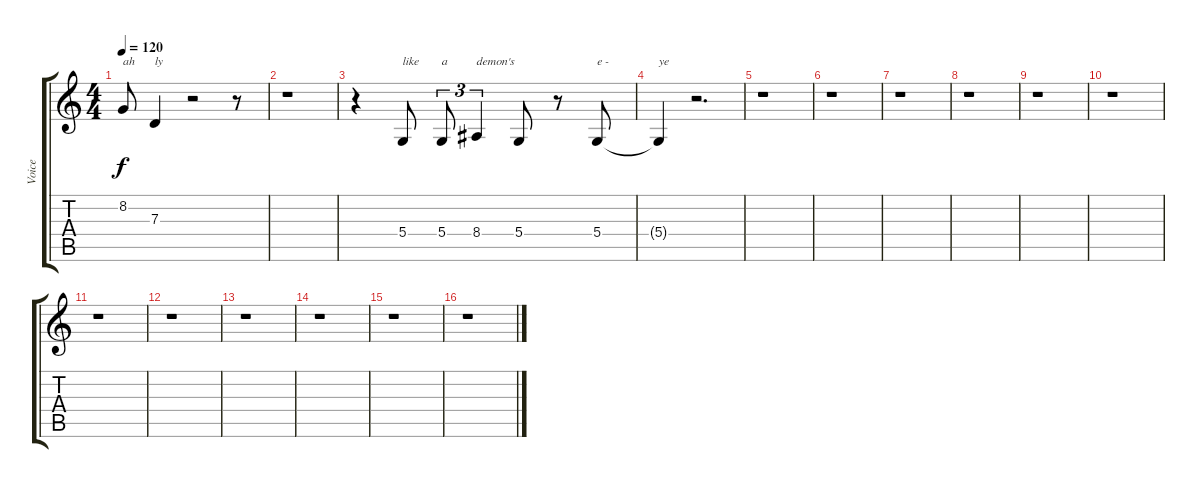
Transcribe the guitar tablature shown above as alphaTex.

\track ("Voice" "Voice") {instrument lead3calliope}
\staff {score tabs}
\tuning (E4 B3 G3 D3 A2 E2) {hide}
\ts (4 4)
\tempo 120
\clef g2
\ks c
8.2.8{txt "ah " dy f} 7.3.4{txt "ly"} r.2 r.8 |
r.1 |
r.4 5.4.8{txt "like"} 5.4.8{tu (3 2) txt "a"} 8.4.4{tu (3 2) txt "demon's"} 5.4.8 r.8 5.4.8{txt "e -"} |
5.4{t}.4{txt "ye"} r.2{d} |
r.1 |
r.1 |
r.1 |
r.1 |
r.1 |
r.1 |
r.1 |
r.1 |
r.1 |
r.1 |
r.1 |
r.1
